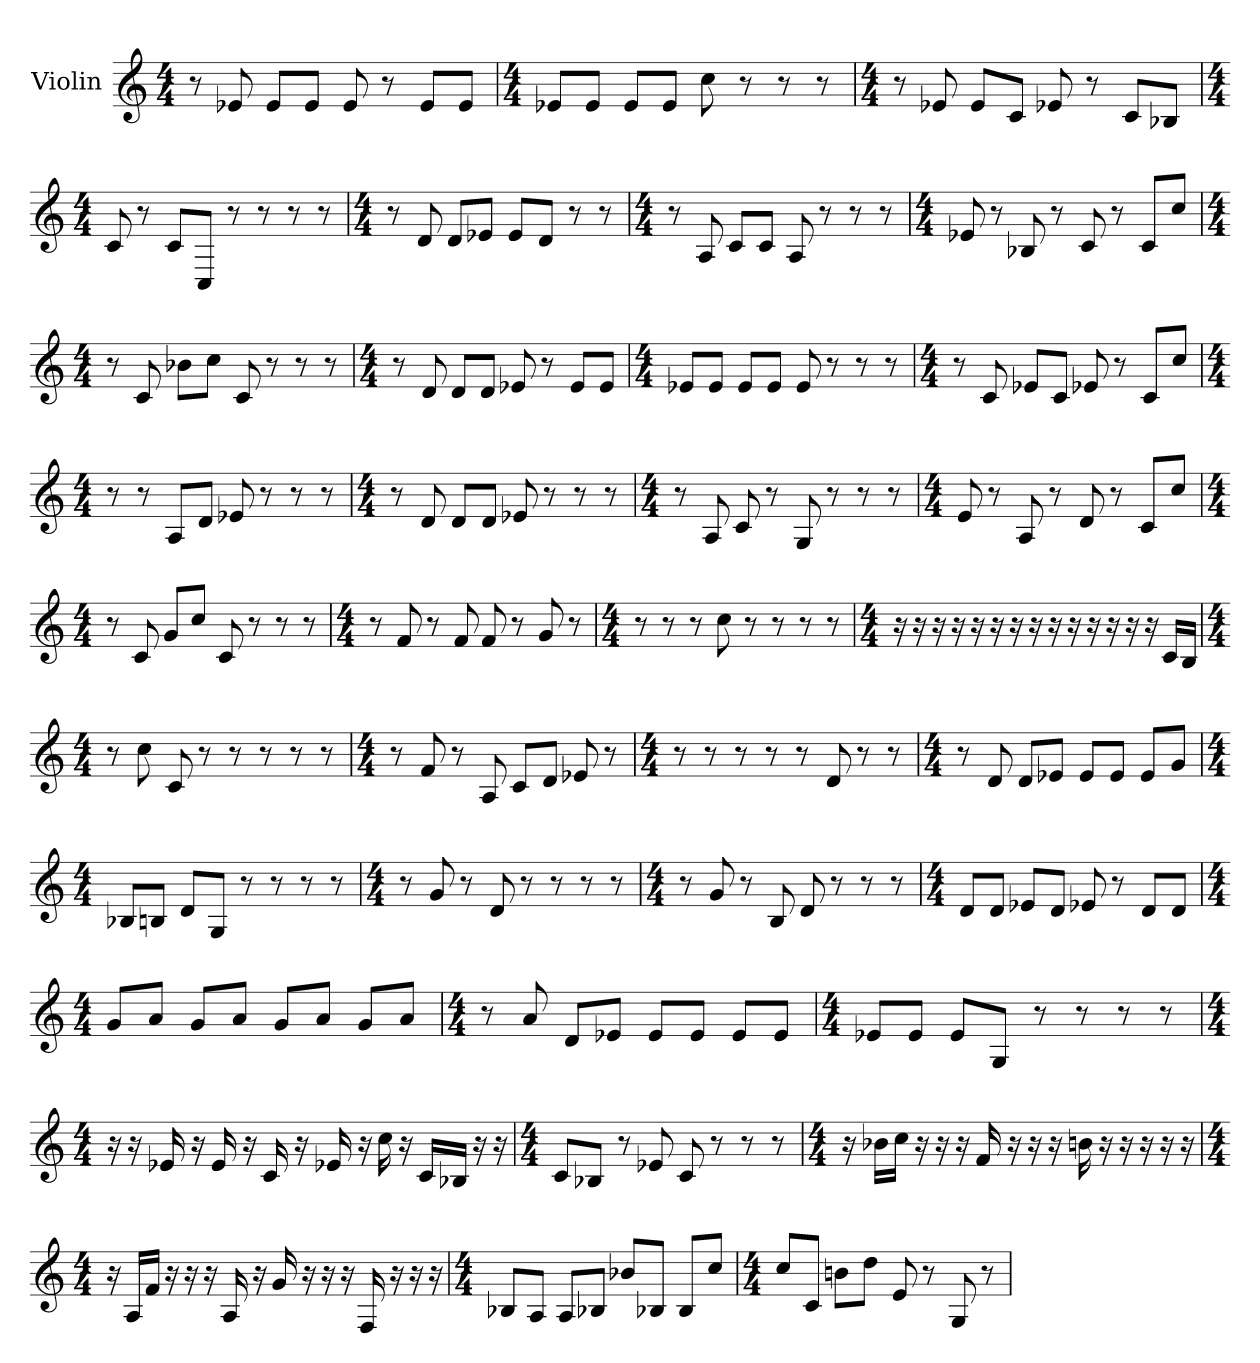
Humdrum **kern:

**kern
*part1
*staff1
*I"Violin
*I'Vln
*M4/4
=
8r
8e-X
8e-L
8e-J
8e-
8r
8e-L
8e-J
=
*M4/4
8e-XL
8e-J
8e-L
8e-J
8cc
8r
8r
8r
=
*M4/4
8r
8e-X
8e-L
8cJ
8e-X
8r
8cL
8B-XJ
=
*M4/4
8c
8r
8cL
8CJ
8r
8r
8r
8r
=
*M4/4
8r
8d
8dL
8e-XJ
8e-L
8dJ
8r
8r
=
*M4/4
8r
8A
8cL
8cJ
8A
8r
8r
8r
=
*M4/4
8e-X
8r
8B-X
8r
8c
8r
8cL
8ccJ
=
*M4/4
8r
8c
8b-XL
8ccJ
8c
8r
8r
8r
=
*M4/4
8r
8d
8dL
8dJ
8e-X
8r
8e-L
8e-J
=
*M4/4
8e-XL
8e-J
8e-L
8e-J
8e-
8r
8r
8r
=
*M4/4
8r
8c
8e-XL
8cJ
8e-X
8r
8cL
8ccJ
=
*M4/4
8r
8r
8AL
8dJ
8e-X
8r
8r
8r
=
*M4/4
8r
8d
8dL
8dJ
8e-X
8r
8r
8r
=
*M4/4
8r
8A
8c
8r
8G
8r
8r
8r
=
*M4/4
8e
8r
8A
8r
8d
8r
8cL
8ccJ
=
*M4/4
8r
8c
8gL
8ccJ
8c
8r
8r
8r
=
*M4/4
8r
8f
8r
8f
8f
8r
8g
8r
=
*M4/4
8r
8r
8r
8cc
8r
8r
8r
8r
=
*M4/4
16r
16r
16r
16r
16r
16r
16r
16r
16r
16r
16r
16r
16r
16r
16cLL
16BJJ
=
*M4/4
8r
8cc
8c
8r
8r
8r
8r
8r
=
*M4/4
8r
8f
8r
8A
8cL
8dJ
8e-X
8r
=
*M4/4
8r
8r
8r
8r
8r
8d
8r
8r
=
*M4/4
8r
8d
8dL
8e-XJ
8e-L
8e-J
8e-L
8gJ
=
*M4/4
8B-XL
8BnJ
8dL
8GJ
8r
8r
8r
8r
=
*M4/4
8r
8g
8r
8d
8r
8r
8r
8r
=
*M4/4
8r
8g
8r
8B
8d
8r
8r
8r
=
*M4/4
8dL
8dJ
8e-XL
8dJ
8e-X
8r
8dL
8dJ
=
*M4/4
8gL
8aJ
8gL
8aJ
8gL
8aJ
8gL
8aJ
=
*M4/4
8r
8a
8dL
8e-XJ
8e-L
8e-J
8e-L
8e-J
=
*M4/4
8e-XL
8e-J
8e-L
8GJ
8r
8r
8r
8r
=
*M4/4
16r
16r
16e-X
16r
16e-
16r
16c
16r
16e-X
16r
16cc
16r
16cLL
16B-XJJ
16r
16r
=
*M4/4
8cL
8B-XJ
8r
8e-X
8c
8r
8r
8r
=
*M4/4
16r
16b-XLL
16ccJJ
16r
16r
16r
16f
16r
16r
16r
16bn
16r
16r
16r
16r
16r
=
*M4/4
16r
16ALL
16fJJ
16r
16r
16r
16A
16r
16g
16r
16r
16r
16F
16r
16r
16r
=
*M4/4
8B-XL
8AJ
8AL
8B-XJ
8b-XL
8B-XJ
8B-L
8ccJ
=
*M4/4
8ccL
8cJ
8bnL
8ddJ
8e
8r
8G
8r
=
*-
